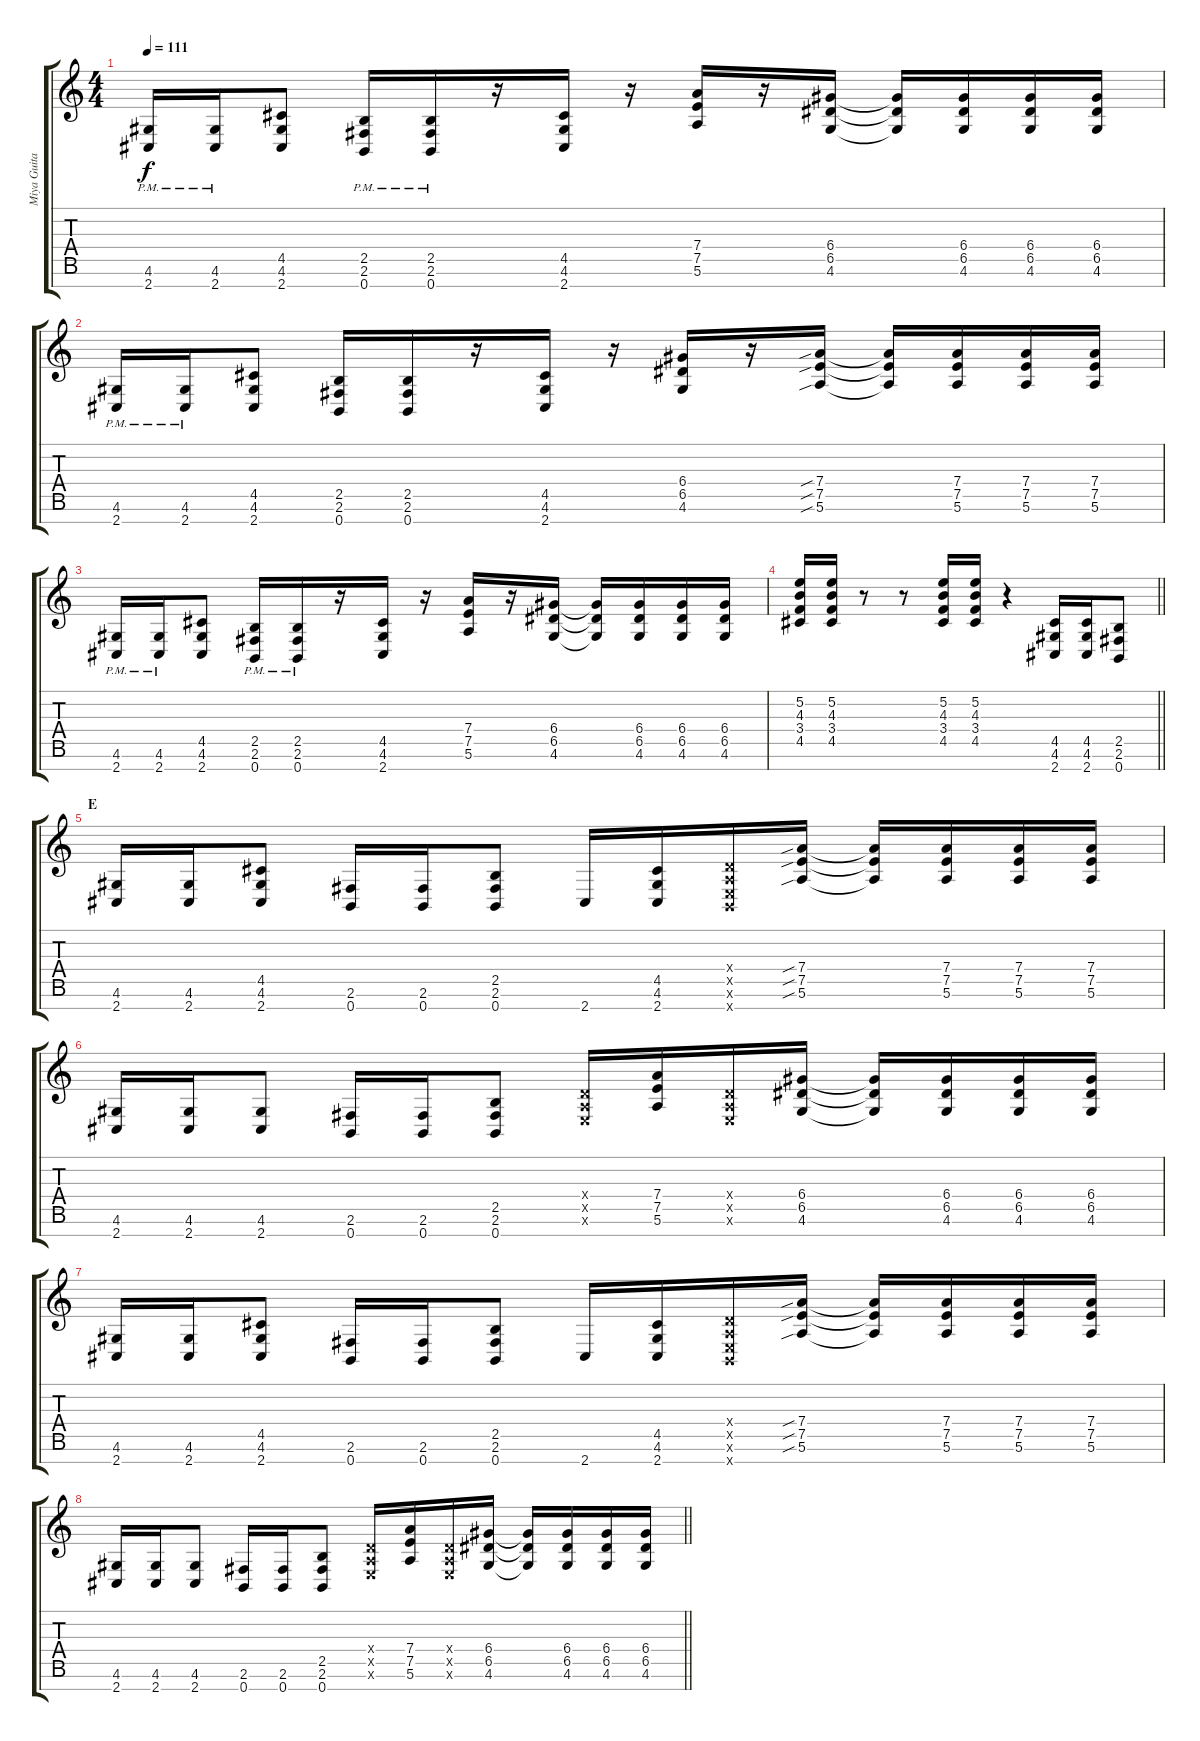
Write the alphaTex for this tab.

\track ("Miya Guitar I" "Miya Guita") {instrument distortionguitar}
\staff {score tabs}
\tuning (E4 B3 G3 D3 A2 E2 B1) {hide}
\ts (4 4)
\tempo 111
\clef g2
\ks c
(4.6{pm} 2.7{pm}).16{dy f} (4.6{pm} 2.7{pm}).16 (4.5 4.6 2.7).8 (2.5{pm} 2.6{pm} 0.7{pm}).16 (2.5{pm} 2.6{pm} 0.7{pm}).16 r.16 (4.5 4.6 2.7).16 r.16 (7.4 7.5 5.6).16 r.16 (6.4 6.5 4.6).16 (6.4{t} 6.5{t} 4.6{t}).16 (6.4 6.5 4.6).16 (6.4 6.5 4.6).16 (6.4 6.5 4.6).16 |
(4.6{pm} 2.7{pm}).16 (4.6{pm} 2.7{pm}).16 (4.5 4.6 2.7).8 (2.5 2.6 0.7).16 (2.5 2.6 0.7).16 r.16 (4.5 4.6 2.7).16 r.16 (6.4 6.5 4.6).16 r.16 (7.4{sib} 7.5{sib} 5.6{sib}).16 (7.4{t} 7.5{t} 5.6{t}).16 (7.4 7.5 5.6).16 (7.4 7.5 5.6).16 (7.4 7.5 5.6).16 |
(4.6{pm} 2.7{pm}).16 (4.6{pm} 2.7{pm}).16 (4.5 4.6 2.7).8 (2.5{pm} 2.6{pm} 0.7{pm}).16 (2.5{pm} 2.6{pm} 0.7{pm}).16 r.16 (4.5 4.6 2.7).16 r.16 (7.4 7.5 5.6).16 r.16 (6.4 6.5 4.6).16 (6.4{t} 6.5{t} 4.6{t}).16 (6.4 6.5 4.6).16 (6.4 6.5 4.6).16 (6.4 6.5 4.6).16 |
\barLineRight lightlight
(5.2 4.3 3.4 4.5).16 (5.2 4.3 3.4 4.5).16 r.8 r.8 (5.2 4.3 3.4 4.5).16 (5.2 4.3 3.4 4.5).16 r.4 (4.5 4.6 2.7).16 (4.5 4.6 2.7).16 (2.5 2.6 0.7).8 |
\section ("" "E")
(4.6 2.7).16 (4.6 2.7).16 (4.5 4.6 2.7).8 (2.6 0.7).16 (2.6 0.7).16 (2.5 2.6 0.7).8 2.7.16 (4.5 4.6 2.7).16 (0.4{x} 0.5{x} 0.6{x} 0.7{x}).16 (7.4{sib} 7.5{sib} 5.6{sib}).16 (7.4{t} 7.5{t} 5.6{t}).16 (7.4 7.5 5.6).16 (7.4 7.5 5.6).16 (7.4 7.5 5.6).16 |
(4.6 2.7).16 (4.6 2.7).16 (4.6 2.7).8 (2.6 0.7).16 (2.6 0.7).16 (2.5 2.6 0.7).8 (0.4{x} 0.5{x} 0.6{x}).16 (7.4 7.5 5.6).16 (0.4{x} 0.5{x} 0.6{x}).16 (6.4 6.5 4.6).16 (6.4{t} 6.5{t} 4.6{t}).16 (6.4 6.5 4.6).16 (6.4 6.5 4.6).16 (6.4 6.5 4.6).16 |
(4.6 2.7).16 (4.6 2.7).16 (4.5 4.6 2.7).8 (2.6 0.7).16 (2.6 0.7).16 (2.5 2.6 0.7).8 2.7.16 (4.5 4.6 2.7).16 (0.4{x} 0.5{x} 0.6{x} 0.7{x}).16 (7.4{sib} 7.5{sib} 5.6{sib}).16 (7.4{t} 7.5{t} 5.6{t}).16 (7.4 7.5 5.6).16 (7.4 7.5 5.6).16 (7.4 7.5 5.6).16 |
\barLineRight lightlight
(4.6 2.7).16 (4.6 2.7).16 (4.6 2.7).8 (2.6 0.7).16 (2.6 0.7).16 (2.5 2.6 0.7).8 (0.4{x} 0.5{x} 0.6{x}).16 (7.4 7.5 5.6).16 (0.4{x} 0.5{x} 0.6{x}).16 (6.4 6.5 4.6).16 (6.4{t} 6.5{t} 4.6{t}).16 (6.4 6.5 4.6).16 (6.4 6.5 4.6).16 (6.4 6.5 4.6).16
